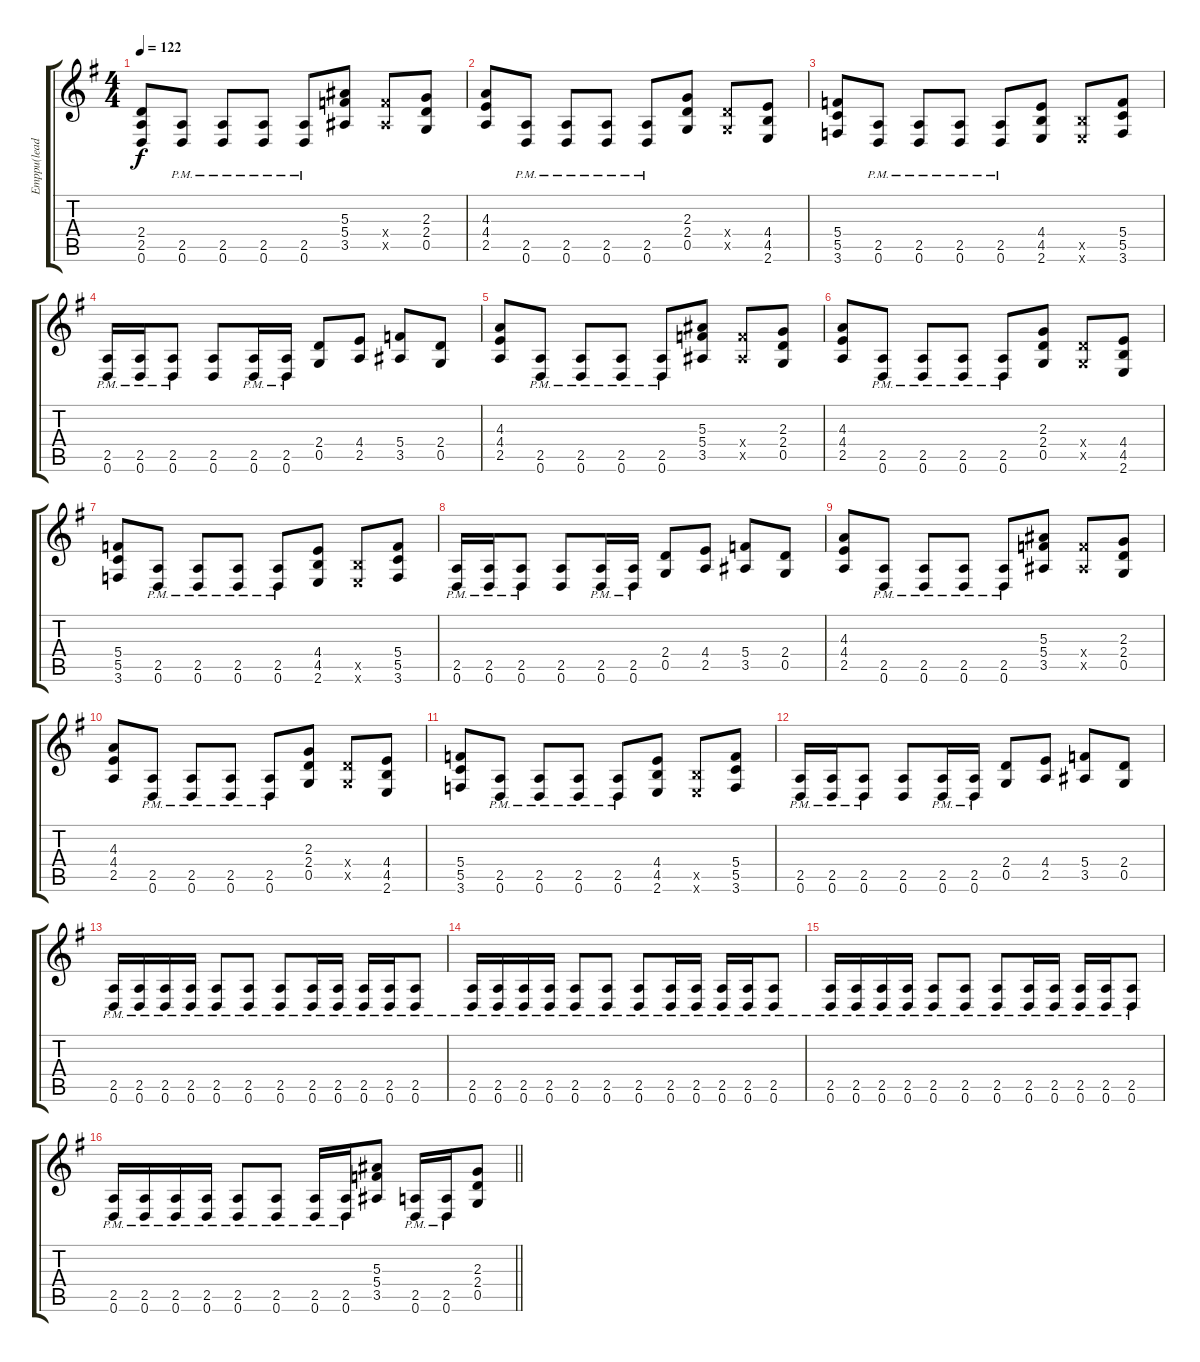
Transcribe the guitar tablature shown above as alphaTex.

\track ("Emppu(lead)" "Emppu(lead") {instrument overdrivenguitar}
\staff {score tabs}
\tuning (D4 A3 F3 C3 G2 D2) {hide}
\ts (4 4)
\tempo 122
\clef g2
\ks g
(2.4 2.5 0.6).8{dy f} (2.5{pm} 0.6{pm}).8 (2.5{pm} 0.6{pm}).8 (2.5{pm} 0.6{pm}).8 (2.5{pm} 0.6{pm}).8 (5.3 5.4 3.5).8 (5.4{x} 3.5{x}).8 (2.3 2.4 0.5).8 |
(4.3 4.4 2.5).8 (2.5{pm} 0.6{pm}).8 (2.5{pm} 0.6{pm}).8 (2.5{pm} 0.6{pm}).8 (2.5{pm} 0.6{pm}).8 (2.3 2.4 0.5).8 (2.4{x} 0.5{x}).8 (4.4 4.5 2.6).8 |
(5.4 5.5 3.6).8 (2.5{pm} 0.6{pm}).8 (2.5{pm} 0.6{pm}).8 (2.5{pm} 0.6{pm}).8 (2.5{pm} 0.6{pm}).8 (4.4 4.5 2.6).8 (4.5{x} 2.6{x}).8 (5.4 5.5 3.6).8 |
(2.5{pm} 0.6{pm}).16 (2.5{pm} 0.6{pm}).16 (2.5{pm} 0.6{pm}).8 (2.5 0.6).8 (2.5{pm} 0.6{pm}).16 (2.5{pm} 0.6{pm}).16 (2.4 0.5).8 (4.4 2.5).8 (5.4 3.5).8 (2.4 0.5).8 |
(4.3 4.4 2.5).8 (2.5{pm} 0.6{pm}).8 (2.5{pm} 0.6{pm}).8 (2.5{pm} 0.6{pm}).8 (2.5{pm} 0.6{pm}).8 (5.3 5.4 3.5).8 (5.4{x} 3.5{x}).8 (2.3 2.4 0.5).8 |
(4.3 4.4 2.5).8 (2.5{pm} 0.6{pm}).8 (2.5{pm} 0.6{pm}).8 (2.5{pm} 0.6{pm}).8 (2.5{pm} 0.6{pm}).8 (2.3 2.4 0.5).8 (2.4{x} 0.5{x}).8 (4.4 4.5 2.6).8 |
(5.4 5.5 3.6).8 (2.5{pm} 0.6{pm}).8 (2.5{pm} 0.6{pm}).8 (2.5{pm} 0.6{pm}).8 (2.5{pm} 0.6{pm}).8 (4.4 4.5 2.6).8 (4.5{x} 2.6{x}).8 (5.4 5.5 3.6).8 |
(2.5{pm} 0.6{pm}).16 (2.5{pm} 0.6{pm}).16 (2.5{pm} 0.6{pm}).8 (2.5 0.6).8 (2.5{pm} 0.6{pm}).16 (2.5{pm} 0.6{pm}).16 (2.4 0.5).8 (4.4 2.5).8 (5.4 3.5).8 (2.4 0.5).8 |
(4.3 4.4 2.5).8 (2.5{pm} 0.6{pm}).8 (2.5{pm} 0.6{pm}).8 (2.5{pm} 0.6{pm}).8 (2.5{pm} 0.6{pm}).8 (5.3 5.4 3.5).8 (5.4{x} 3.5{x}).8 (2.3 2.4 0.5).8 |
(4.3 4.4 2.5).8 (2.5{pm} 0.6{pm}).8 (2.5{pm} 0.6{pm}).8 (2.5{pm} 0.6{pm}).8 (2.5{pm} 0.6{pm}).8 (2.3 2.4 0.5).8 (2.4{x} 0.5{x}).8 (4.4 4.5 2.6).8 |
(5.4 5.5 3.6).8 (2.5{pm} 0.6{pm}).8 (2.5{pm} 0.6{pm}).8 (2.5{pm} 0.6{pm}).8 (2.5{pm} 0.6{pm}).8 (4.4 4.5 2.6).8 (4.5{x} 2.6{x}).8 (5.4 5.5 3.6).8 |
(2.5{pm} 0.6{pm}).16 (2.5{pm} 0.6{pm}).16 (2.5{pm} 0.6{pm}).8 (2.5 0.6).8 (2.5{pm} 0.6{pm}).16 (2.5{pm} 0.6{pm}).16 (2.4 0.5).8 (4.4 2.5).8 (5.4 3.5).8 (2.4 0.5).8 |
(2.5{pm} 0.6{pm}).16 (2.5{pm} 0.6{pm}).16 (2.5{pm} 0.6{pm}).16 (2.5{pm} 0.6{pm}).16 (2.5{pm} 0.6{pm}).8 (2.5{pm} 0.6{pm}).8 (2.5{pm} 0.6{pm}).8 (2.5{pm} 0.6{pm}).16 (2.5{pm} 0.6{pm}).16 (2.5{pm} 0.6{pm}).16 (2.5{pm} 0.6{pm}).16 (2.5{pm} 0.6{pm}).8 |
(2.5{pm} 0.6{pm}).16 (2.5{pm} 0.6{pm}).16 (2.5{pm} 0.6{pm}).16 (2.5{pm} 0.6{pm}).16 (2.5{pm} 0.6{pm}).8 (2.5{pm} 0.6{pm}).8 (2.5{pm} 0.6{pm}).8 (2.5{pm} 0.6{pm}).16 (2.5{pm} 0.6{pm}).16 (2.5{pm} 0.6{pm}).16 (2.5{pm} 0.6{pm}).16 (2.5{pm} 0.6{pm}).8 |
(2.5{pm} 0.6{pm}).16 (2.5{pm} 0.6{pm}).16 (2.5{pm} 0.6{pm}).16 (2.5{pm} 0.6{pm}).16 (2.5{pm} 0.6{pm}).8 (2.5{pm} 0.6{pm}).8 (2.5{pm} 0.6{pm}).8 (2.5{pm} 0.6{pm}).16 (2.5{pm} 0.6{pm}).16 (2.5{pm} 0.6{pm}).16 (2.5{pm} 0.6{pm}).16 (2.5{pm} 0.6{pm}).8 |
\barLineRight lightlight
(2.5{pm} 0.6{pm}).16 (2.5{pm} 0.6{pm}).16 (2.5{pm} 0.6{pm}).16 (2.5{pm} 0.6{pm}).16 (2.5{pm} 0.6{pm}).8 (2.5{pm} 0.6{pm}).8 (2.5{pm} 0.6{pm}).16 (2.5{pm} 0.6{pm}).16 (5.3 5.4 3.5).8 (2.5{pm} 0.6{pm}).16 (2.5{pm} 0.6{pm}).16 (2.3 2.4 0.5).8
